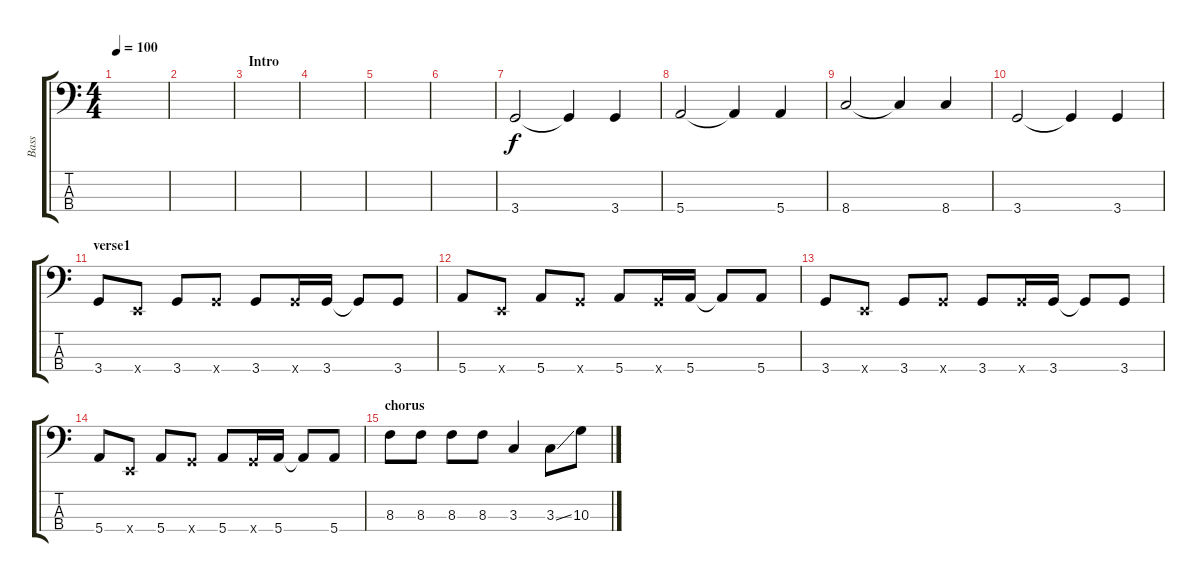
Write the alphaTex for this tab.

\track ("Bass" "Bass") {instrument electricbassfinger}
\staff {score tabs}
\tuning (G2 D2 A1 E1) {hide}
\ts (4 4)
\tempo 100
\clef f4
\ks c
|
|
\section ("" "Intro")
|
|
|
|
3.4.2 3.4{t}.4 3.4.4 |
5.4.2 5.4{t}.4 5.4.4 |
8.4.2 8.4{t}.4 8.4.4 |
3.4.2 3.4{t}.4 3.4.4 |
\section ("" "verse1")
3.4.8 0.4{x}.8 3.4.8 3.4{x}.8 3.4.8 3.4{x}.16 3.4.16 3.4{t}.8 3.4.8 |
5.4.8 0.4{x}.8 5.4.8 3.4{x}.8 5.4.8 3.4{x}.16 5.4.16 5.4{t}.8 5.4.8 |
3.4.8 0.4{x}.8 3.4.8 3.4{x}.8 3.4.8 3.4{x}.16 3.4.16 3.4{t}.8 3.4.8 |
5.4.8 0.4{x}.8 5.4.8 3.4{x}.8 5.4.8 3.4{x}.16 5.4.16 5.4{t}.8 5.4.8 |
\section ("" "chorus")
8.3.8 8.3.8 8.3.8 8.3.8 3.3.4 3.3{ss}.8 10.3.8
